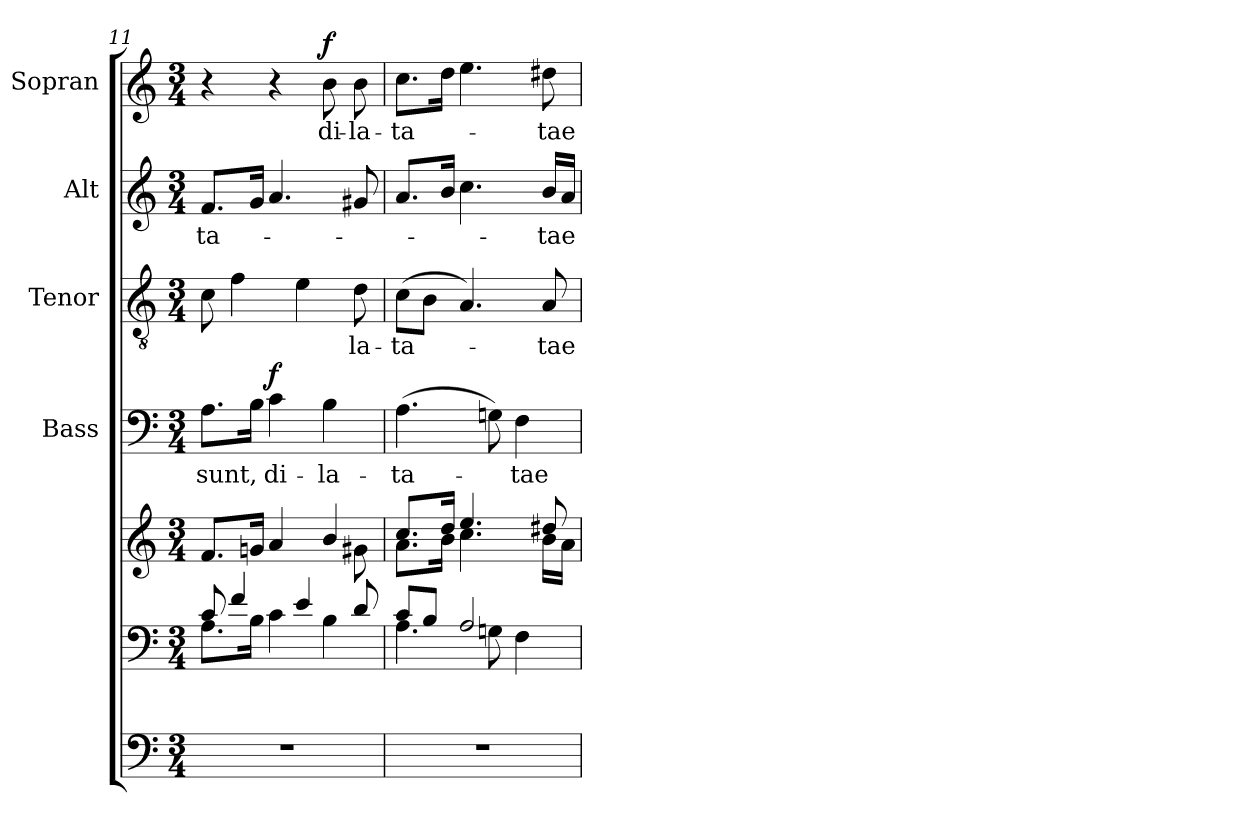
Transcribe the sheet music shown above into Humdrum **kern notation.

**kern	**kern	**kern	**kern	**text	**dynam	**kern	**text	**kern	**text	**kern	**text	**dynam
*part6	*part5	*part5	*part4	*part4	*part4	*part3	*part3	*part2	*part2	*part1	*part1	*part1
*staff7	*staff6	*staff5	*staff4	*staff4	*staff4	*staff3	*staff3	*staff2	*staff2	*staff1	*staff1	*staff1
*	*	*	*I"Bass	*	*	*I"Tenor	*	*I"Alt	*	*I"Sopran	*	*
*	*	*	*I'B.	*	*	*I'T.	*	*I'A.	*	*I'S.	*	*
*clefF4	*clefF4	*clefG2	*clefF4	*	*	*clefGv2	*	*clefG2	*	*clefG2	*	*
*k[]	*k[]	*k[]	*k[]	*	*	*k[]	*	*k[]	*	*k[]	*	*
*C:	*C:	*C:	*C:	*	*	*C:	*	*C:	*	*C:	*	*
*M3/4	*M3/4	*M3/4	*M3/4	*	*	*M3/4	*	*M3/4	*	*M3/4	*	*
=11	=11	=11	=11	=11	=11	=11	=11	=11	=11	=11	=11	=11
*	*^	*^	*	*	*	*	*	*	*	*	*	*
!	!	!	!	!	!	!LO:LY:b	!	!	!	!	!LO:LY:b	!	!	!
2.r	8c/	8.A\L	8.f/L	2ryy	8.A\L	sunt,	.	8c\	.	8.f/L	-ta-	4r	.	.
.	4f/	.	.	.	.	.	.	4f\	.	.	.	.	.	.
.	.	16B\Jk	16gn/Jk	.	16B\Jk	.	.	.	.	16g/Jk	.	.	.	.
!	!	!	!	!	!	!LO:LY:b	!LO:DY:a	!	!	!	!	!	!	!
.	.	4c\	4a/	.	4c\	di-	f	.	.	4.a/	.	4r	.	.
.	4e/	.	.	.	.	.	.	4e\	.	.	.	.	.	.
!	!	!	!	!	!	!LO:LY:b	!	!	!	!	!	!	!LO:LY:b	!LO:DY:a
.	.	4B\	4b/	8ryy	4B\	-la-	.	.	.	.	.	8b\	di-	f
!	!	!	!	!	!	!	!	!	!LO:LY:b	!	!	!	!LO:LY:b	!
.	8d/	.	.	8g#X\	.	.	.	8d\	-la-	8g#X/	.	8b\	-la-	.
=12	=12	=12	=12	=12	=12	=12	=12	=12	=12	=12	=12	=12	=12	=12
!	!	!	!	!	!	!LO:LY:b	!	!	!LO:LY:b	!	!	!	!LO:LY:b	!
2.r	8c/L	4.A\	8.cc/L	8.a\L	(>4.A\	-ta-	.	(>8c\L	-ta-	8.a/L	.	8.cc\L	-ta-	.
.	8B/J	.	.	.	.	.	.	8B\J	.	.	.	.	.	.
.	.	.	16dd/Jk	16b\Jk	.	.	.	.	.	16b/Jk	.	16dd\Jk	.	.
.	2A/	.	4.ee/	4.cc\	.	.	.	4.A/)	.	4.cc\	.	4.ee\	.	.
.	.	8Gn\	.	.	8Gn\)	.	.	.	.	.	.	.	.	.
!	!	!	!	!	!	!LO:LY:b	!	!	!	!	!	!	!	!
.	.	4F\	.	.	4F\	-tae	.	.	.	.	.	.	.	.
!	!	!	!	!	!	!	!	!	!LO:LY:b	!	!LO:LY:b	!	!LO:LY:b	!
.	.	.	8dd#X/	16b\LL	.	.	.	8A/	-tae	16b/LL	-tae	8dd#X\	-tae	.
.	.	.	.	16a\JJ	.	.	.	.	.	16a/JJ	.	.	.	.
*	*v	*v	*	*	*	*	*	*	*	*	*	*	*	*
*	*	*v	*v	*	*	*	*	*	*	*	*	*	*
=	=	=	=	=	=	=	=	=	=	=	=	=
*-	*-	*-	*-	*-	*-	*-	*-	*-	*-	*-	*-	*-
